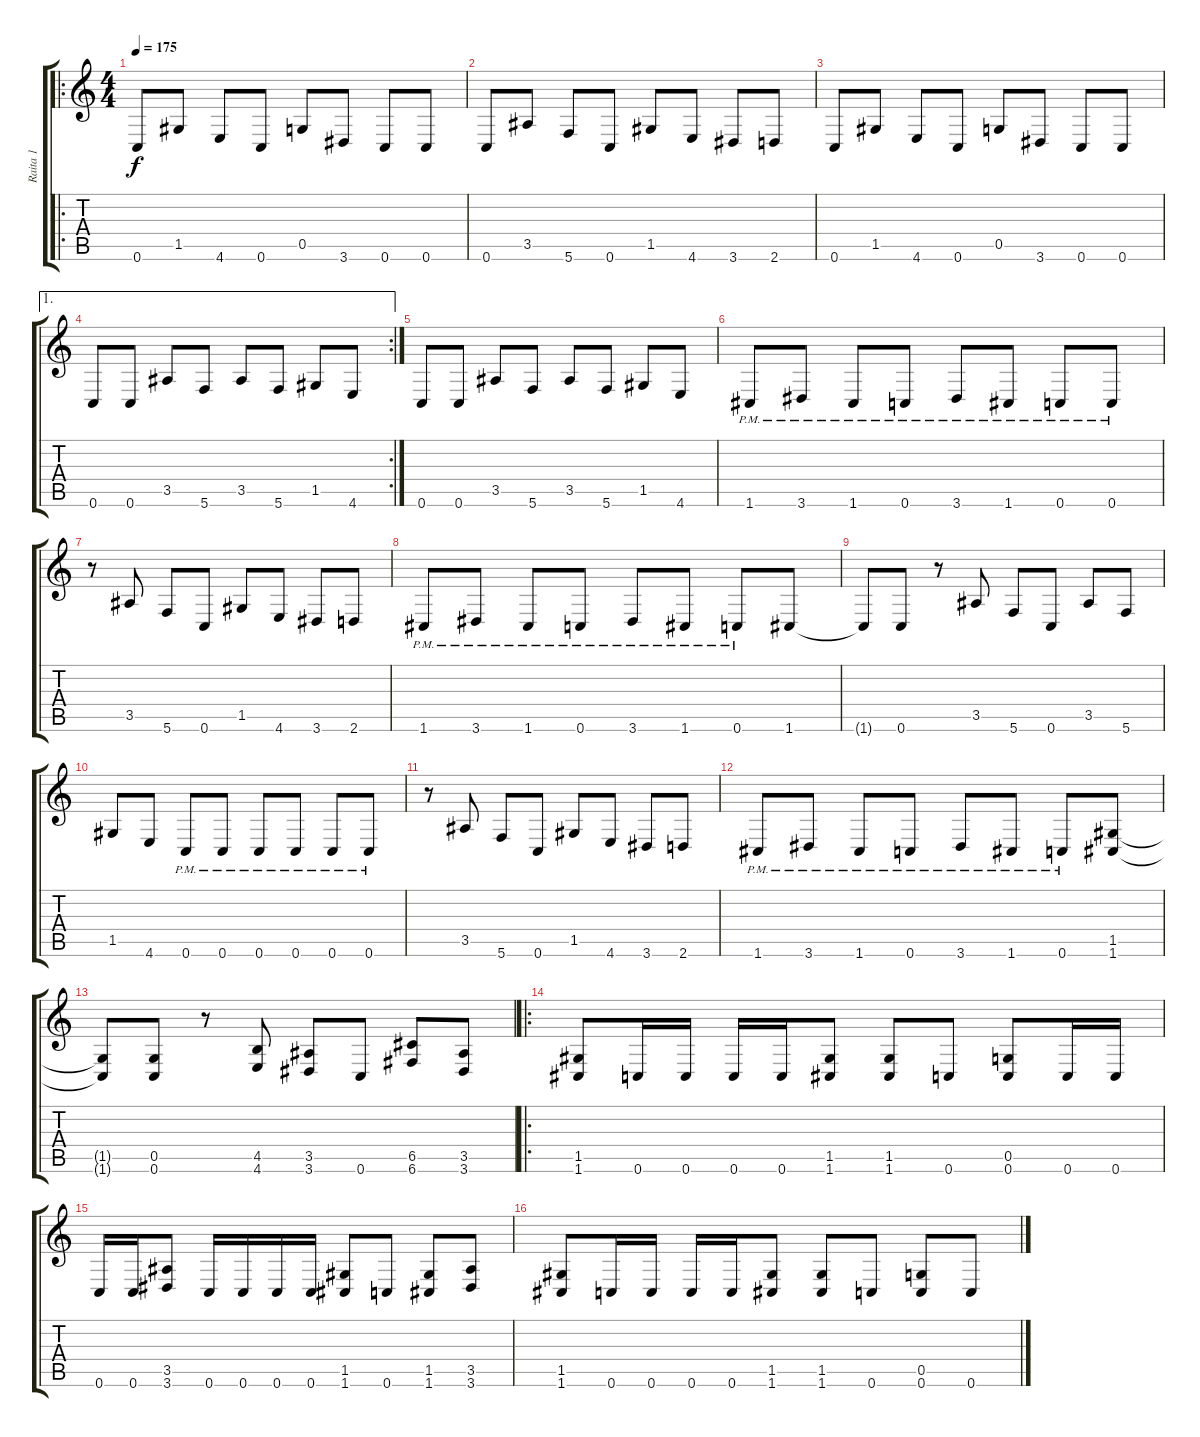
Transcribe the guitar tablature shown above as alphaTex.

\track ("Raita 1" "Raita 1") {instrument distortionguitar}
\staff {score tabs}
\tuning (D4 A3 F3 C3 G2 C2) {hide}
\ro
\ts (4 4)
\tempo 175
\clef g2
\ks c
0.6.8{dy f instrument distortionguitar} 1.5.8 4.6.8 0.6.8 0.5.8 3.6.8 0.6.8 0.6.8 |
0.6.8 3.5.8 5.6.8 0.6.8 1.5.8 4.6.8 3.6.8 2.6.8 |
0.6.8 1.5.8 4.6.8 0.6.8 0.5.8 3.6.8 0.6.8 0.6.8 |
\ae 1
\rc 2
0.6.8 0.6.8 3.5.8 5.6.8 3.5.8 5.6.8 1.5.8 4.6.8 |
0.6.8 0.6.8 3.5.8 5.6.8 3.5.8 5.6.8 1.5.8 4.6.8 |
1.6{pm}.8 3.6{pm}.8 1.6{pm}.8 0.6{pm}.8 3.6{pm}.8 1.6{pm}.8 0.6{pm}.8 0.6{pm}.8 |
r.8 3.5.8 5.6.8 0.6.8 1.5.8 4.6.8 3.6.8 2.6.8 |
1.6{pm}.8 3.6{pm}.8 1.6{pm}.8 0.6{pm}.8 3.6{pm}.8 1.6{pm}.8 0.6{pm}.8 1.6.8 |
1.6{t}.8 0.6.8 r.8 3.5.8 5.6.8 0.6.8 3.5.8 5.6.8 |
1.5.8 4.6.8 0.6{pm}.8 0.6{pm}.8 0.6{pm}.8 0.6{pm}.8 0.6{pm}.8 0.6{pm}.8 |
r.8 3.5.8 5.6.8 0.6.8 1.5.8 4.6.8 3.6.8 2.6.8 |
1.6{pm}.8 3.6{pm}.8 1.6{pm}.8 0.6{pm}.8 3.6{pm}.8 1.6{pm}.8 0.6{pm}.8 (1.5 1.6).8 |
(1.5{t} 1.6{t}).8 (0.5 0.6).8 r.8 (4.5 4.6).8 (3.5 3.6).8 0.6.8 (6.5 6.6).8 (3.5 3.6).8 |
\ro
(1.5 1.6).8 0.6.16 0.6.16 0.6.16 0.6.16 (1.5 1.6).8 (1.5 1.6).8 0.6.8 (0.5 0.6).8 0.6.16 0.6.16 |
0.6.16 0.6.16 (3.5 3.6).8 0.6.16 0.6.16 0.6.16 0.6.16 (1.5 1.6).8 0.6.8 (1.5 1.6).8 (3.5 3.6).8 |
(1.5 1.6).8 0.6.16 0.6.16 0.6.16 0.6.16 (1.5 1.6).8 (1.5 1.6).8 0.6.8 (0.5 0.6).8 0.6.8
